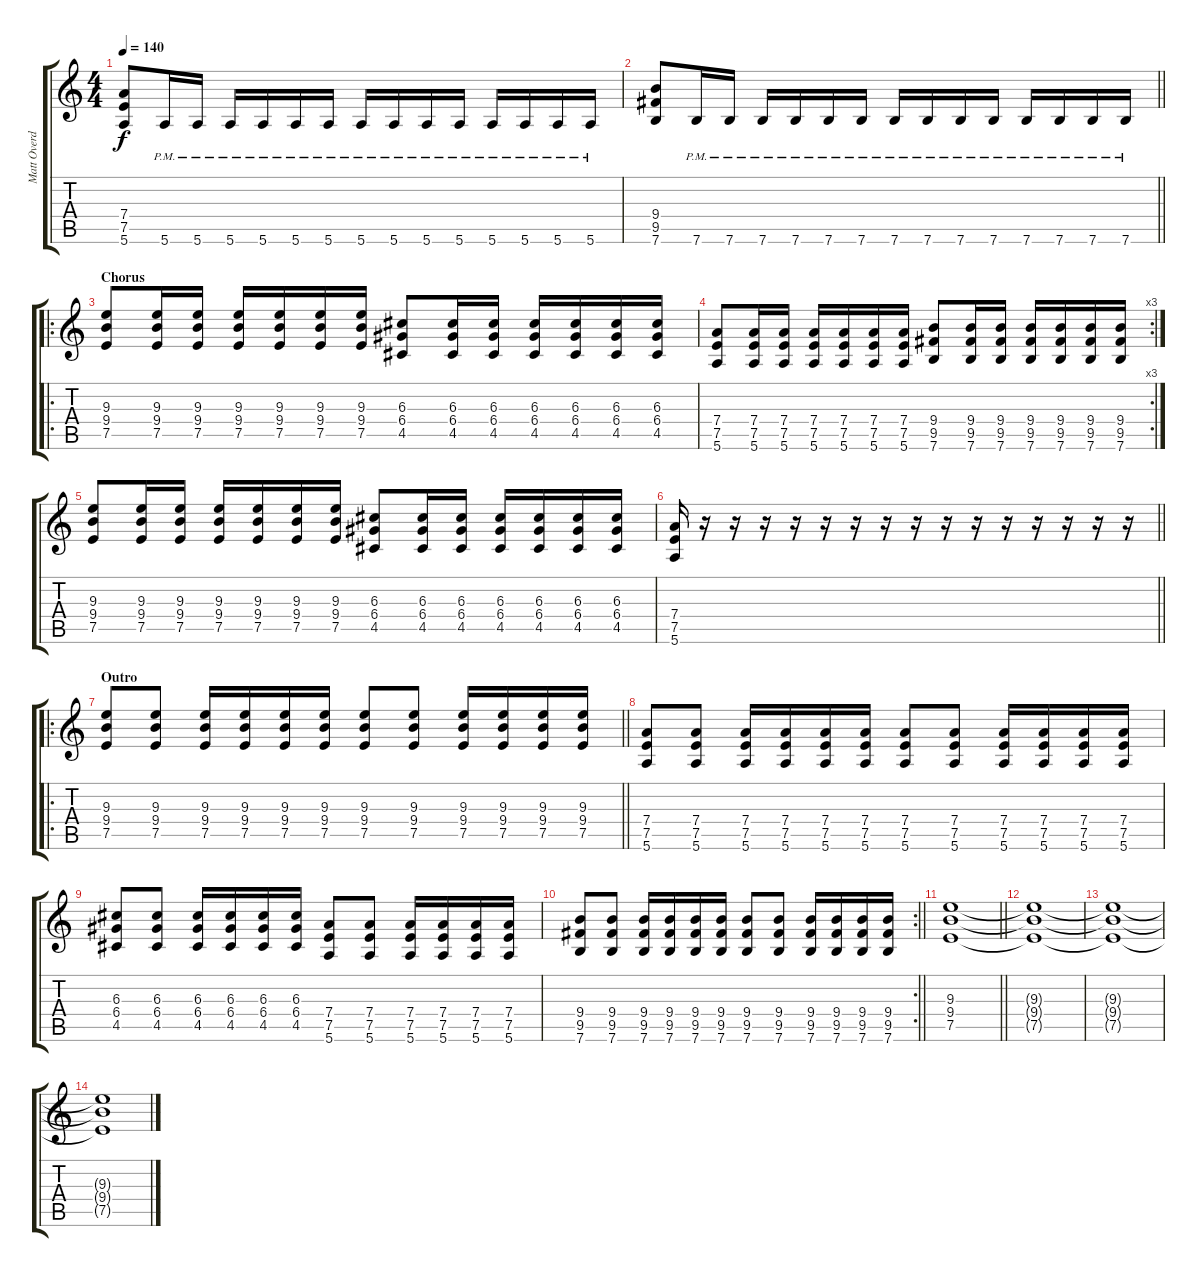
\track ("Matt Overdub" "Matt Overd") {instrument distortionguitar}
\staff {score tabs}
\tuning (E4 B3 G3 D3 A2 E2) {hide}
\ts (4 4)
\tempo 140
\clef g2
\ks c
(7.4 7.5 5.6).8{dy f} 5.6{pm}.16 5.6{pm}.16 5.6{pm}.16 5.6{pm}.16 5.6{pm}.16 5.6{pm}.16 5.6{pm}.16 5.6{pm}.16 5.6{pm}.16 5.6{pm}.16 5.6{pm}.16 5.6{pm}.16 5.6{pm}.16 5.6{pm}.16 |
\barLineRight lightlight
(9.4 9.5 7.6).8 7.6{pm}.16 7.6{pm}.16 7.6{pm}.16 7.6{pm}.16 7.6{pm}.16 7.6{pm}.16 7.6{pm}.16 7.6{pm}.16 7.6{pm}.16 7.6{pm}.16 7.6{pm}.16 7.6{pm}.16 7.6{pm}.16 7.6{pm}.16 |
\ro
\section ("" "Chorus")
(9.3 9.4 7.5).8 (9.3 9.4 7.5).16 (9.3 9.4 7.5).16 (9.3 9.4 7.5).16 (9.3 9.4 7.5).16 (9.3 9.4 7.5).16 (9.3 9.4 7.5).16 (6.3 6.4 4.5).8 (6.3 6.4 4.5).16 (6.3 6.4 4.5).16 (6.3 6.4 4.5).16 (6.3 6.4 4.5).16 (6.3 6.4 4.5).16 (6.3 6.4 4.5).16 |
\rc 3
(7.4 7.5 5.6).8 (7.4 7.5 5.6).16 (7.4 7.5 5.6).16 (7.4 7.5 5.6).16 (7.4 7.5 5.6).16 (7.4 7.5 5.6).16 (7.4 7.5 5.6).16 (9.4 9.5 7.6).8 (9.4 9.5 7.6).16 (9.4 9.5 7.6).16 (9.4 9.5 7.6).16 (9.4 9.5 7.6).16 (9.4 9.5 7.6).16 (9.4 9.5 7.6).16 |
(9.3 9.4 7.5).8 (9.3 9.4 7.5).16 (9.3 9.4 7.5).16 (9.3 9.4 7.5).16 (9.3 9.4 7.5).16 (9.3 9.4 7.5).16 (9.3 9.4 7.5).16 (6.3 6.4 4.5).8 (6.3 6.4 4.5).16 (6.3 6.4 4.5).16 (6.3 6.4 4.5).16 (6.3 6.4 4.5).16 (6.3 6.4 4.5).16 (6.3 6.4 4.5).16 |
\barLineRight lightlight
(7.4 7.5 5.6).16 r.16 r.16 r.16 r.16 r.16 r.16 r.16 r.16 r.16 r.16 r.16 r.16 r.16 r.16 r.16 |
\ro
\section ("" "Outro ")
\barLineRight lightlight
(9.3 9.4 7.5).8{instrument distortionguitar} (9.3 9.4 7.5).8 (9.3 9.4 7.5).16 (9.3 9.4 7.5).16 (9.3 9.4 7.5).16 (9.3 9.4 7.5).16 (9.3 9.4 7.5).8 (9.3 9.4 7.5).8 (9.3 9.4 7.5).16 (9.3 9.4 7.5).16 (9.3 9.4 7.5).16 (9.3 9.4 7.5).16 |
(7.4 7.5 5.6).8 (7.4 7.5 5.6).8 (7.4 7.5 5.6).16 (7.4 7.5 5.6).16 (7.4 7.5 5.6).16 (7.4 7.5 5.6).16 (7.4 7.5 5.6).8 (7.4 7.5 5.6).8 (7.4 7.5 5.6).16 (7.4 7.5 5.6).16 (7.4 7.5 5.6).16 (7.4 7.5 5.6).16 |
(6.3 6.4 4.5).8 (6.3 6.4 4.5).8 (6.3 6.4 4.5).16 (6.3 6.4 4.5).16 (6.3 6.4 4.5).16 (6.3 6.4 4.5).16 (7.4 7.5 5.6).8 (7.4 7.5 5.6).8 (7.4 7.5 5.6).16 (7.4 7.5 5.6).16 (7.4 7.5 5.6).16 (7.4 7.5 5.6).16 |
\rc 2
\barLineRight lightlight
(9.4 9.5 7.6).8 (9.4 9.5 7.6).8 (9.4 9.5 7.6).16 (9.4 9.5 7.6).16 (9.4 9.5 7.6).16 (9.4 9.5 7.6).16 (9.4 9.5 7.6).8 (9.4 9.5 7.6).8 (9.4 9.5 7.6).16 (9.4 9.5 7.6).16 (9.4 9.5 7.6).16 (9.4 9.5 7.6).16 |
\barLineRight lightlight
(9.3 9.4 7.5).1 |
(9.3{t} 9.4{t} 7.5{t}).1 |
(9.3{t} 9.4{t} 7.5{t}).1 |
(9.3{t} 9.4{t} 7.5{t}).1
